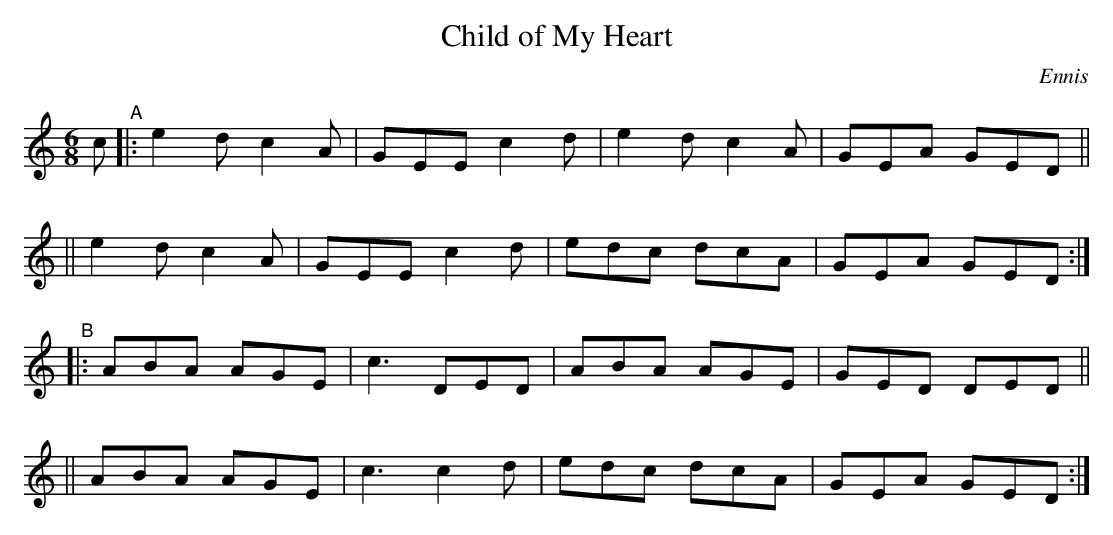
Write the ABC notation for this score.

X:1
T: Child of My Heart
O: Ennis
M: 6/8
L: 1/8
K: C	% or Am
c "^A"\
|: e2d c2A | GEE c2d | e2d c2A | GEA GED ||
|| e2d c2A | GEE c2d | edc dcA | GEA GED :|
"^B"\
|: ABA AGE | c3 DED | ABA AGE | GED DED ||
|| ABA AGE | c3 c2d | edc dcA | GEA GED :|
